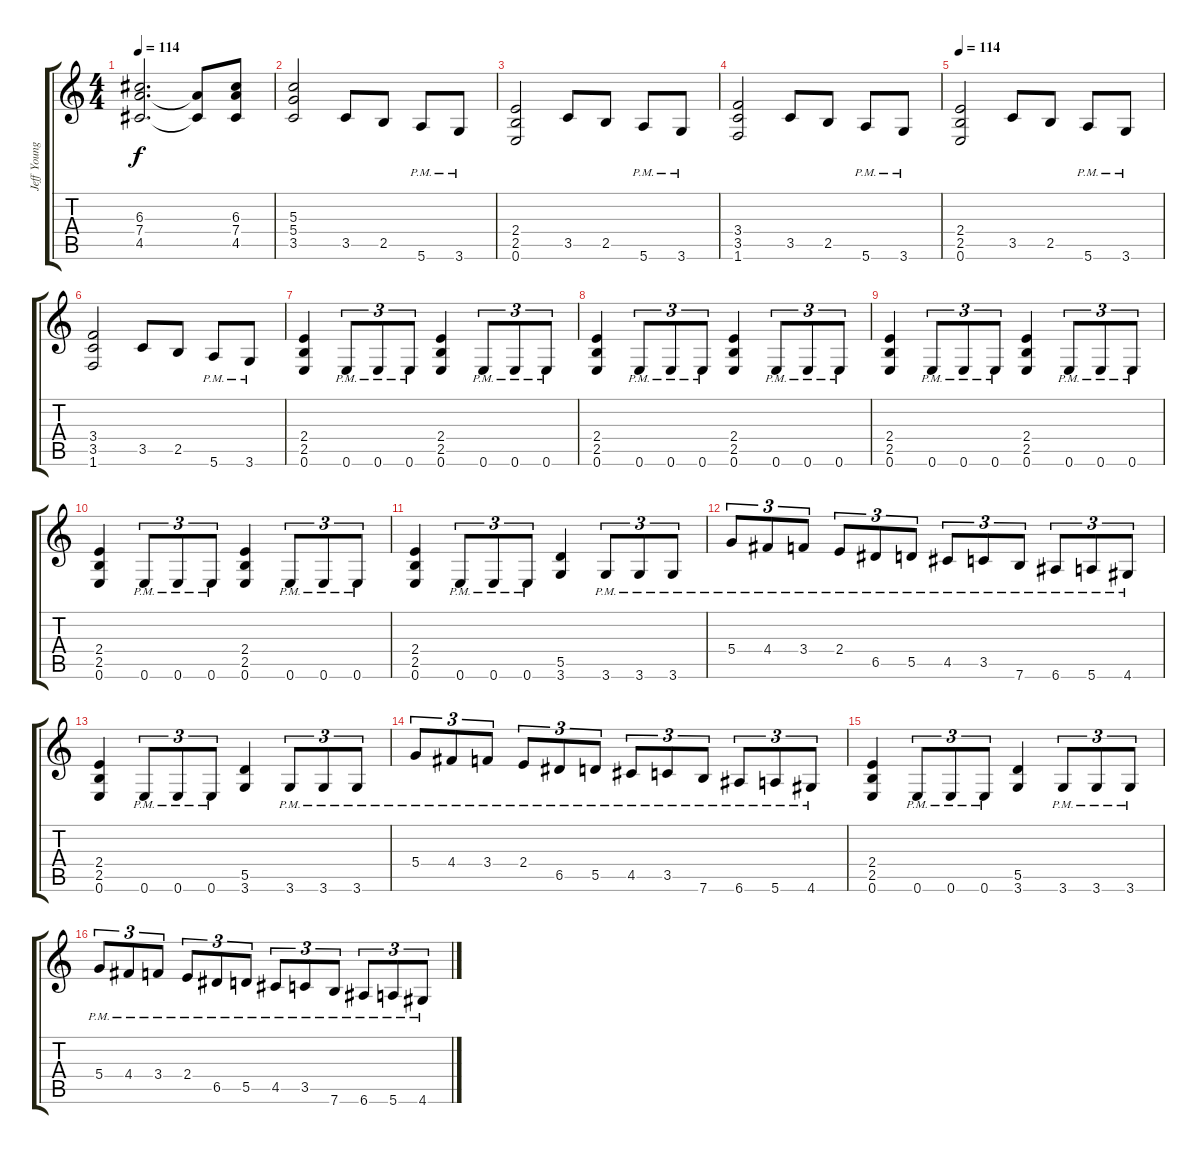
\track ("Jeff Young" "Jeff Young") {instrument distortionguitar}
\staff {score tabs}
\tuning (E4 B3 G3 D3 A2 E2) {hide}
\ts (4 4)
\tempo 114
\clef g2
\ks c
(6.3 7.4 4.5).2{d dy f} (7.4{t} 4.5{t}).8 (6.3 7.4 4.5).8 |
(5.3 5.4 3.5).2 3.5.8 2.5.8 5.6{pm}.8 3.6{pm}.8 |
(2.4 2.5 0.6).2 3.5.8 2.5.8 5.6{pm}.8 3.6{pm}.8 |
(3.4 3.5 1.6).2 3.5.8 2.5.8 5.6{pm}.8 3.6{pm}.8 |
\tempo 114
(2.4 2.5 0.6).2 3.5.8 2.5.8 5.6{pm}.8 3.6{pm}.8 |
(3.4 3.5 1.6).2 3.5.8 2.5.8 5.6{pm}.8 3.6{pm}.8 |
(2.4 2.5 0.6).4 0.6{pm}.8{tu (3 2)} 0.6{pm}.8{tu (3 2)} 0.6{pm}.8{tu (3 2)} (2.4 2.5 0.6).4 0.6{pm}.8{tu (3 2)} 0.6{pm}.8{tu (3 2)} 0.6{pm}.8{tu (3 2)} |
(2.4 2.5 0.6).4 0.6{pm}.8{tu (3 2)} 0.6{pm}.8{tu (3 2)} 0.6{pm}.8{tu (3 2)} (2.4 2.5 0.6).4 0.6{pm}.8{tu (3 2)} 0.6{pm}.8{tu (3 2)} 0.6{pm}.8{tu (3 2)} |
(2.4 2.5 0.6).4 0.6{pm}.8{tu (3 2)} 0.6{pm}.8{tu (3 2)} 0.6{pm}.8{tu (3 2)} (2.4 2.5 0.6).4 0.6{pm}.8{tu (3 2)} 0.6{pm}.8{tu (3 2)} 0.6{pm}.8{tu (3 2)} |
(2.4 2.5 0.6).4 0.6{pm}.8{tu (3 2)} 0.6{pm}.8{tu (3 2)} 0.6{pm}.8{tu (3 2)} (2.4 2.5 0.6).4 0.6{pm}.8{tu (3 2)} 0.6{pm}.8{tu (3 2)} 0.6{pm}.8{tu (3 2)} |
(2.4 2.5 0.6).4 0.6{pm}.8{tu (3 2)} 0.6{pm}.8{tu (3 2)} 0.6{pm}.8{tu (3 2)} (5.5 3.6).4 3.6{pm}.8{tu (3 2)} 3.6{pm}.8{tu (3 2)} 3.6{pm}.8{tu (3 2)} |
5.4{pm}.8{tu (3 2)} 4.4{pm}.8{tu (3 2)} 3.4{pm}.8{tu (3 2)} 2.4{pm}.8{tu (3 2)} 6.5{pm}.8{tu (3 2)} 5.5{pm}.8{tu (3 2)} 4.5{pm}.8{tu (3 2)} 3.5{pm}.8{tu (3 2)} 7.6{pm}.8{tu (3 2)} 6.6{pm}.8{tu (3 2)} 5.6{pm}.8{tu (3 2)} 4.6{pm}.8{tu (3 2)} |
(2.4 2.5 0.6).4 0.6{pm}.8{tu (3 2)} 0.6{pm}.8{tu (3 2)} 0.6{pm}.8{tu (3 2)} (5.5 3.6).4 3.6{pm}.8{tu (3 2)} 3.6{pm}.8{tu (3 2)} 3.6{pm}.8{tu (3 2)} |
5.4{pm}.8{tu (3 2)} 4.4{pm}.8{tu (3 2)} 3.4{pm}.8{tu (3 2)} 2.4{pm}.8{tu (3 2)} 6.5{pm}.8{tu (3 2)} 5.5{pm}.8{tu (3 2)} 4.5{pm}.8{tu (3 2)} 3.5{pm}.8{tu (3 2)} 7.6{pm}.8{tu (3 2)} 6.6{pm}.8{tu (3 2)} 5.6{pm}.8{tu (3 2)} 4.6{pm}.8{tu (3 2)} |
(2.4 2.5 0.6).4 0.6{pm}.8{tu (3 2)} 0.6{pm}.8{tu (3 2)} 0.6{pm}.8{tu (3 2)} (5.5 3.6).4 3.6{pm}.8{tu (3 2)} 3.6{pm}.8{tu (3 2)} 3.6{pm}.8{tu (3 2)} |
5.4{pm}.8{tu (3 2)} 4.4{pm}.8{tu (3 2)} 3.4{pm}.8{tu (3 2)} 2.4{pm}.8{tu (3 2)} 6.5{pm}.8{tu (3 2)} 5.5{pm}.8{tu (3 2)} 4.5{pm}.8{tu (3 2)} 3.5{pm}.8{tu (3 2)} 7.6{pm}.8{tu (3 2)} 6.6{pm}.8{tu (3 2)} 5.6{pm}.8{tu (3 2)} 4.6{pm}.8{tu (3 2)}
